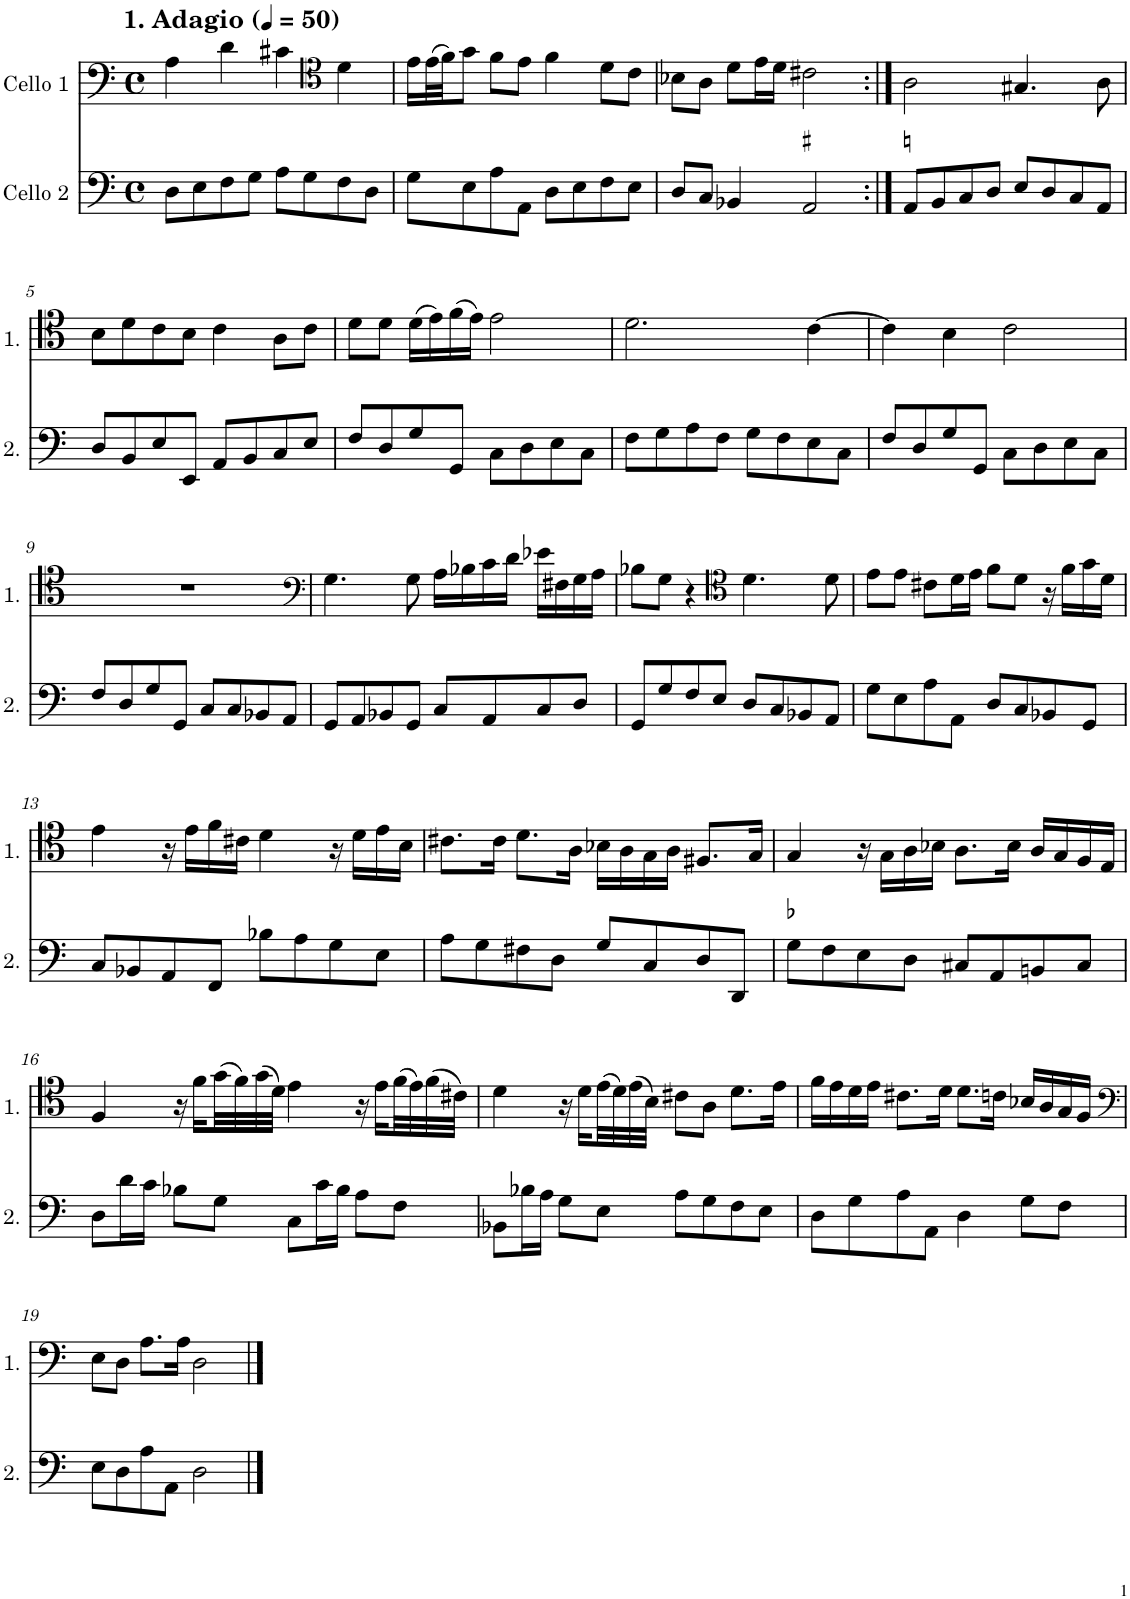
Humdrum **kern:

**kern	**kern
*part2	*part1
*staff2	*staff1
*I"Cello 2	*I"Cello 1
*clefF4	*clefF4
*k[]	*k[]
*M4/4	*M4/4
*met(c)	*met(c)
*MM50	*MM50
=1	=1
!	!LO:TX:a:B:t=1. Adagio
8D\L	4A\
8E\	.
8F\	4d\
8G\J	.
8A\L	4c#X\
8G\	.
*	*clefC4
8F\	4d\
8D\J	.
=2	=2
8G\L	16e\LL
.	(32e\L
.	32f\JJ)
8E\	8g\J
8A\	8f\L
8AA\J	8e\J
8D\L	4f\
8E\	.
8F\	8d\L
8E\J	8c\J
=3	=3
8D/L	8B-X\L
8C/J	8A\J
4BB-X/	8d\L
.	16e\L
.	16d\JJ
!LO:TX:a:t=♯	!
2AA/	2c#X\
=4:|!	=4:|!
!LO:TX:a:t=♮	!
8AA/L	2A\
8BB/	.
8C/	.
8D/J	.
8E/L	4.G#X/
8D/	.
8C/	.
8AA/J	8A\
!!LO:LB:g=z
=5	=5
8D/L	8B\L
8BB/	8d\
8E/	8c\
8EE/J	8B\J
8AA/L	4c\
8BB/	.
8C/	8A\L
8E/J	8c\J
=6	=6
8F/L	8d\L
8D/	8d\J
8G/	(16d\LL
.	16e\)
8GG/J	(16f\
.	16e\JJ)
8C\L	2e\
8D\	.
8E\	.
8C\J	.
=7	=7
8F\L	2.d\
8G\	.
8A\	.
8F\J	.
8G\L	.
8F\	.
8E\	[4c\
8C\J	.
=8	=8
8F/L	4c\]
8D/	.
8G/	4B\
8GG/J	.
8C\L	2c\
8D\	.
8E\	.
8C\J	.
!!LO:LB:g=z
=9	=9
8F/L	1r
8D/	.
8G/	.
8GG/J	.
8C/L	.
8C/	.
8BB-X/	.
8AA/J	.
=10	=10
*	*clefF4
8GG/L	4.G\
8AA/	.
8BB-X/	.
8GG/J	8G\
8C/L	16A\LL
.	16B-X\
8AA/	16c\
.	16d\JJ
8C/	16e-X\LL
.	16F#X\
8D/J	16G\
.	16A\JJ
=11	=11
8GG/L	8B-X\L
8G/	8G\J
8F/	4r
8E/J	.
*	*clefC4
8D/L	4.d\
8C/	.
8BB-X/	.
8AA/J	8d\
=12	=12
8G\L	8e\L
8E\	8e\J
8A\	8c#X\L
8AA\J	16d\L
.	16e\JJ
8D/L	8f\L
8C/	8d\J
8BB-X/	16r
.	16f\LL
8GG/J	16g\
.	16d\JJ
!!LO:LB:g=z
=13	=13
8C/L	4e\
8BB-X/	.
8AA/	16r
.	16e\LL
8FF/J	16f\
.	16c#X\JJ
8B-X\L	4d\
8A\	.
8G\	16r
.	16d\LL
8E\J	16e\
.	16B\JJ
=14	=14
8A\L	8.c#X\L
8G\	.
.	16c#\Jk
8F#X\	8.d\L
8D\J	.
.	16A\Jk
8G/L	16B-X\LL
.	16A\
8C/	16G\
.	16A\JJ
8D/	8.F#X/L
8DD/J	.
.	16G/Jk
=15	=15
!LO:TX:a:t=♭	!
8G\L	4G/
8F\	.
8E\	16r
.	16G\LL
8D\J	16A\
.	16B-X\JJ
8C#X/L	8.A\L
8AA/	.
.	16B-\Jk
8BBn/	16A/LL
.	16G/
8C#/J	16F/
.	16E/JJ
!!LO:LB:g=z
=16	=16
8D\L	4F/
16d\L	.
16c\JJ	.
8B-X\L	16r
.	16f\LL
8G\J	(32g\L
.	32f\)
.	(32g\
.	32d\JJJ)
8C\L	4e\
16c\L	.
16B-\JJ	.
8A\L	16r
.	16e\LL
8F\J	(32f\L
.	32e\)
.	(32f\
.	32c#X\JJJ)
=17	=17
8BB-X\L	4d\
16B-X\L	.
16A\JJ	.
8G\L	16r
.	16d\LL
8E\J	(32e\L
.	32d\)
.	(32e\
.	32B\JJJ)
8A\L	8c#X\L
8G\	8A\J
8F\	8.d\L
8E\J	.
.	16e\Jk
=18	=18
8D\L	16f\LL
.	16e\
8G\	16d\
.	16e\JJ
8A\	8.c#X\L
8AA\J	.
.	16d\Jk
4D\	8.d\L
.	16cn\Jk
8G\L	16B-X/LL
.	16A/
8F\J	16G/
.	16F/JJ
!!LO:LB:g=z
=19	=19
*	*clefF4
8E\L	8E\L
8D\	8D\J
8A\	8.A\L
8AA\J	.
.	16A\Jk
2D\	2D\
==	==
*-	*-
